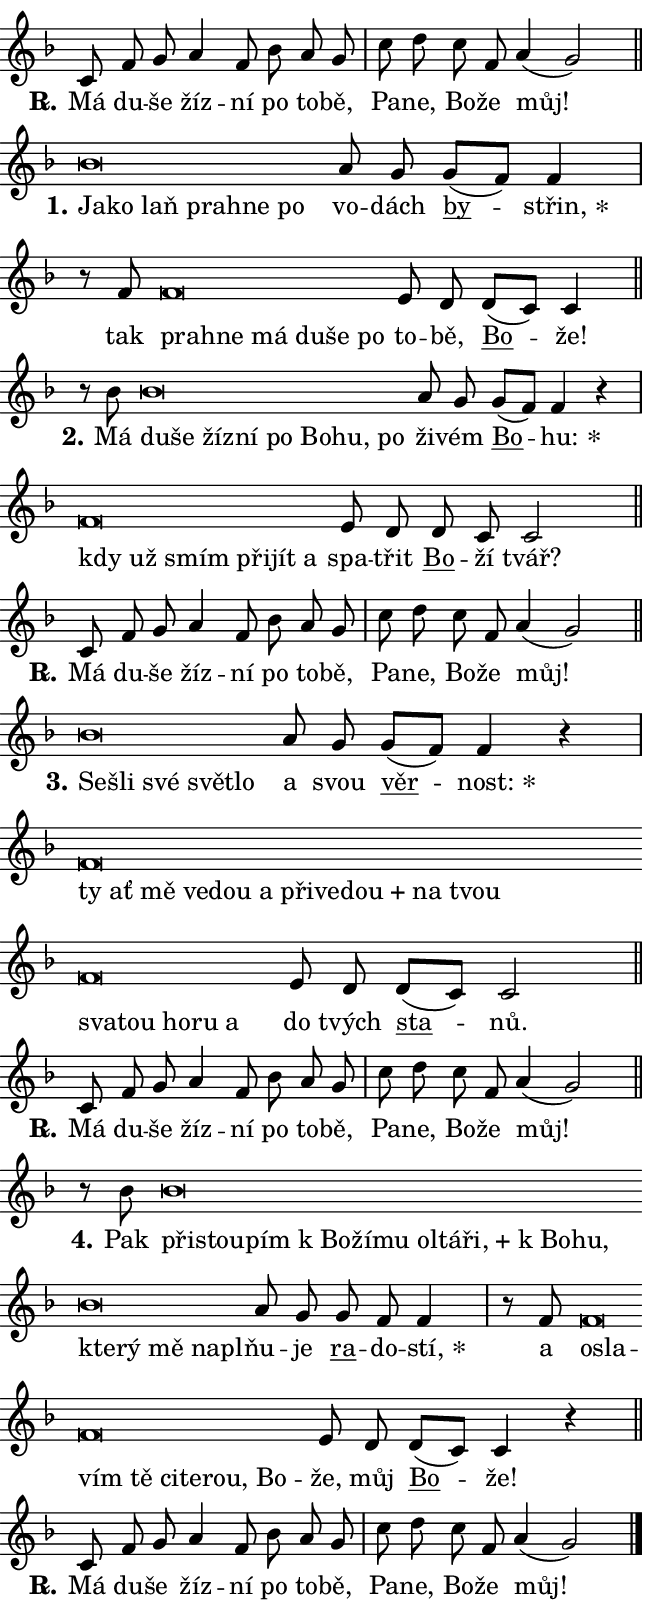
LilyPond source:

\version "2.24.0"
\header { tagline = "" }
\paper {
  indent = 0\cm
  top-margin = 0\cm
  right-margin = 0.13\cm % to fit lyric hyphens
  bottom-margin = 0\cm
  left-margin = 0\cm
  paper-width = 11\cm
  page-breaking = #ly:one-page-breaking
  system-system-spacing.basic-distance = #11
  score-system-spacing.basic-distance = #11
  ragged-last = ##f
}


%% Author: Thomas Morley
%% https://lists.gnu.org/archive/html/lilypond-user/2020-05/msg00002.html
#(define (line-position grob)
"Returns position of @var[grob} in current system:
   @code{'start}, if at first time-step
   @code{'end}, if at last time-step
   @code{'middle} otherwise
"
  (let* ((col (ly:item-get-column grob))
         (ln (ly:grob-object col 'left-neighbor))
         (rn (ly:grob-object col 'right-neighbor))
         (col-to-check-left (if (ly:grob? ln) ln col))
         (col-to-check-right (if (ly:grob? rn) rn col))
         (break-dir-left
           (and
             (ly:grob-property col-to-check-left 'non-musical #f)
             (ly:item-break-dir col-to-check-left)))
         (break-dir-right
           (and
             (ly:grob-property col-to-check-right 'non-musical #f)
             (ly:item-break-dir col-to-check-right))))
        (cond ((eqv? 1 break-dir-left) 'start)
              ((eqv? -1 break-dir-right) 'end)
              (else 'middle))))

#(define (tranparent-at-line-position vctor)
  (lambda (grob)
  "Relying on @code{line-position} select the relevant enry from @var{vctor}.
Used to determine transparency,"
    (case (line-position grob)
      ((end) (not (vector-ref vctor 0)))
      ((middle) (not (vector-ref vctor 1)))
      ((start) (not (vector-ref vctor 2))))))

noteHeadBreakVisibility =
#(define-music-function (break-visibility)(vector?)
"Makes @code{NoteHead}s transparent relying on @var{break-visibility}"
#{
  \override NoteHead.transparent =
    #(tranparent-at-line-position break-visibility)
#})

#(define delete-ledgers-for-transparent-note-heads
  (lambda (grob)
    "Reads whether a @code{NoteHead} is transparent.
If so this @code{NoteHead} is removed from @code{'note-heads} from
@var{grob}, which is supposed to be @code{LedgerLineSpanner}.
As a result ledgers are not printed for this @code{NoteHead}"
    (let* ((nhds-array (ly:grob-object grob 'note-heads))
           (nhds-list
             (if (ly:grob-array? nhds-array)
                 (ly:grob-array->list nhds-array)
                 '()))
           ;; Relies on the transparent-property being done before
           ;; Staff.LedgerLineSpanner.after-line-breaking is executed.
           ;; This is fragile ...
           (to-keep
             (remove
               (lambda (nhd)
                 (ly:grob-property nhd 'transparent #f))
               nhds-list)))
      ;; TODO find a better method to iterate over grob-arrays, similiar
      ;; to filter/remove etc for lists
      ;; For now rebuilt from scratch
      (set! (ly:grob-object grob 'note-heads)  '())
      (for-each
        (lambda (nhd)
          (ly:pointer-group-interface::add-grob grob 'note-heads nhd))
        to-keep))))

squashNotes = {
  \override NoteHead.X-extent = #'(-0.2 . 0.2)
  \override NoteHead.Y-extent = #'(-0.75 . 0)
  \override NoteHead.stencil =
    #(lambda (grob)
       (let ((pos (ly:grob-property grob 'staff-position)))
         (begin
           (if (< pos -7) (display "ERROR: Lower brevis then expected\n") (display ""))
           (if (<= pos -6) ly:text-interface::print ly:note-head::print))))
}
unSquashNotes = {
  \revert NoteHead.X-extent
  \revert NoteHead.Y-extent
  \revert NoteHead.stencil
}

hideNotes = \noteHeadBreakVisibility #begin-of-line-visible
unHideNotes = \noteHeadBreakVisibility #all-visible

% work-around for resetting accidentals
% https://lilypond.org/doc/v2.23/Documentation/notation/displaying-rhythms#unmetered-music
cadenzaMeasure = {
  \cadenzaOff
  \partial 1024 s1024
  \cadenzaOn
}

#(define-markup-command (accent layout props text) (markup?)
  "Underline accented syllable"
  (interpret-markup layout props
    #{\markup \override #'(offset . 4.3) \underline { #text }#}))

responsum = \markup \concat {
  "R" \hspace #-1.05 \path #0.1 #'((moveto 0 0.07) (lineto 0.9 0.8)) \hspace #0.05 "."
}

spaceSize = #0.6828661417322834 % exact space size for TeX Gyre Schola

\layout {
  \context {
    \Staff
    \remove "Time_signature_engraver"
    \override LedgerLineSpanner.after-line-breaking = #delete-ledgers-for-transparent-note-heads
  }
  \context {
    \Lyrics {
      \override LyricSpace.minimum-distance = \spaceSize
      \override LyricText.font-name = #"TeX Gyre Schola"
      \override LyricText.font-size = 1
      \override StanzaNumber.font-name = #"TeX Gyre Schola Bold"
      \override StanzaNumber.font-size = 1
    }
  }
  \context {
    \Score 
    \override NoteHead.text =
      #(lambda (grob) 
        (let ((pos (ly:grob-property grob 'staff-position)))
          #{\markup {
            \combine
              \halign #-0.55 \raise #(if (= pos -6) 0 0.5) \override #'(thickness . 2) \draw-line #'(3.2 . 0)
              \musicglyph "noteheads.sM1"
          }#}))
  }
}

% magnetic-lyrics.ily
%
%   written by
%     Jean Abou Samra <jean@abou-samra.fr>
%     Werner Lemberg <wl@gnu.org>
%
%   adapted by
%     Jiri Hon <jiri.hon@gmail.com>
%
% Version 2022-Apr-15

% https://www.mail-archive.com/lilypond-user@gnu.org/msg149350.html

#(define (Left_hyphen_pointer_engraver context)
   "Collect syllable-hyphen-syllable occurrences in lyrics and store
them in properties.  This engraver only looks to the left.  For
example, if the lyrics input is @code{foo -- bar}, it does the
following.

@itemize @bullet
@item
Set the @code{text} property of the @code{LyricHyphen} grob between
@q{foo} and @q{bar} to @code{foo}.

@item
Set the @code{left-hyphen} property of the @code{LyricText} grob with
text @q{foo} to the @code{LyricHyphen} grob between @q{foo} and
@q{bar}.
@end itemize

Use this auxiliary engraver in combination with the
@code{lyric-@/text::@/apply-@/magnetic-@/offset!} hook."
   (let ((hyphen #f)
         (text #f))
     (make-engraver
      (acknowledgers
       ((lyric-syllable-interface engraver grob source-engraver)
        (set! text grob)))
      (end-acknowledgers
       ((lyric-hyphen-interface engraver grob source-engraver)
        ;(when (not (grob::has-interface grob 'lyric-space-interface))
          (set! hyphen grob)));)
      ((stop-translation-timestep engraver)
       (when (and text hyphen)
         (ly:grob-set-object! text 'left-hyphen hyphen))
       (set! text #f)
       (set! hyphen #f)))))

#(define (lyric-text::apply-magnetic-offset! grob)
   "If the space between two syllables is less than the value in
property @code{LyricText@/.details@/.squash-threshold}, move the right
syllable to the left so that it gets concatenated with the left
syllable.

Use this function as a hook for
@code{LyricText@/.after-@/line-@/breaking} if the
@code{Left_@/hyphen_@/pointer_@/engraver} is active."
   (let ((hyphen (ly:grob-object grob 'left-hyphen #f)))
     (when hyphen
       (let ((left-text (ly:spanner-bound hyphen LEFT)))
         (when (grob::has-interface left-text 'lyric-syllable-interface)
           (let* ((common (ly:grob-common-refpoint grob left-text X))
                  (this-x-ext (ly:grob-extent grob common X))
                  (left-x-ext
                   (begin
                     ;; Trigger magnetism for left-text.
                     (ly:grob-property left-text 'after-line-breaking)
                     (ly:grob-extent left-text common X)))
                  ;; `delta` is the gap width between two syllables.
                  (delta (- (interval-start this-x-ext)
                            (interval-end left-x-ext)))
                  (details (ly:grob-property grob 'details))
                  (threshold (assoc-get 'squash-threshold details 0.2)))
             (when (< delta threshold)
               (let* (;; We have to manipulate the input text so that
                      ;; ligatures crossing syllable boundaries are not
                      ;; disabled.  For languages based on the Latin
                      ;; script this is essentially a beautification.
                      ;; However, for non-Western scripts it can be a
                      ;; necessity.
                      (lt (ly:grob-property left-text 'text))
                      (rt (ly:grob-property grob 'text))
                      (is-space (grob::has-interface hyphen 'lyric-space-interface))
                      (space (if is-space " " ""))
                      (extra-delta (if is-space spaceSize 0))
                      ;; Append new syllable.
                      (ltrt-space (if (and (string? lt) (string? rt))
                                (string-append lt space rt)
                                (make-concat-markup (list lt space rt))))
                      ;; Right-align `ltrt` to the right side.
                      (ltrt-space-markup (grob-interpret-markup
                               grob
                               (make-translate-markup
                                (cons (interval-length this-x-ext) 0)
                                (make-right-align-markup ltrt-space)))))
                 (begin
                   ;; Don't print `left-text`.
                   (ly:grob-set-property! left-text 'stencil #f)
                   ;; Set text and stencil (which holds all collected
                   ;; syllables so far) and shift it to the left.
                   (ly:grob-set-property! grob 'text ltrt-space)
                   (ly:grob-set-property! grob 'stencil ltrt-space-markup)
                   (ly:grob-translate-axis! grob (- (- delta extra-delta)) X))))))))))


#(define (lyric-hyphen::displace-bounds-first grob)
   ;; Make very sure this callback isn't triggered too early.
   (let ((left (ly:spanner-bound grob LEFT))
         (right (ly:spanner-bound grob RIGHT)))
     (ly:grob-property left 'after-line-breaking)
     (ly:grob-property right 'after-line-breaking)
     (ly:lyric-hyphen::print grob)))

squashThreshold = #0.4

\layout {
  \context {
    \Lyrics
    \consists #Left_hyphen_pointer_engraver
    \override LyricText.after-line-breaking =
      #lyric-text::apply-magnetic-offset!
    \override LyricHyphen.stencil = #lyric-hyphen::displace-bounds-first
    \override LyricText.details.squash-threshold = \squashThreshold
    \override LyricHyphen.minimum-distance = 0
    \override LyricHyphen.minimum-length = \squashThreshold
  }
}

squashText = \override LyricText.details.squash-threshold = 9999
unSquashText = \override LyricText.details.squash-threshold = \squashThreshold

leftText = \override LyricText.self-alignment-X = #LEFT
unLeftText = \revert LyricText.self-alignment-X

starOffset = #(lambda (grob) 
                (let ((x_offset (ly:self-alignment-interface::aligned-on-x-parent grob)))
                  (if (= x_offset 0) 0 (+ x_offset 1.2))))

star = #(define-music-function (syllable)(string?)
"Append star separator at the end of a syllable"
#{
  \once \override LyricText.X-offset = #starOffset
  \lyricmode { \markup {
    #syllable
    \override #'((font-name . "TeX Gyre Schola Bold")) \hspace #0.2 \lower #0.65 \larger "*"
  } }
#})

starAccent = #(define-music-function (syllable)(string?)
"Append star separator at the end of a syllable and make accent"
#{
  \once \override LyricText.X-offset = #starOffset
  \lyricmode { \markup {
    \accent #syllable
    \override #'((font-name . "TeX Gyre Schola Bold")) \hspace #0.2 \lower #0.65 \larger "*"
  } }
#})

breath = #(define-music-function (syllable)(string?)
"Append breathing indicator at the end of a syllable"
#{
  \lyricmode { \markup { #syllable "+" } }
#})

optionalBreath = #(define-music-function (syllable)(string?)
"Append optional breathing indicator at the end of a syllable"
#{
  \lyricmode { \markup { #syllable "(+)" } }
#})


\score {
    <<
        \new Voice = "melody" { \cadenzaOn \key f \major \relative { c'8 f g a4 f8 bes a g \cadenzaMeasure \bar "|" c d \bar "" c f, \bar "" a4( g2) \cadenzaMeasure \bar "||" \break } }
        \new Lyrics \lyricsto "melody" { \lyricmode { \set stanza = \responsum
Má du -- še žíz -- ní po to -- bě, Pa -- ne, Bo -- že můj! } }
    >>
    \layout {}
}

\score {
    <<
        \new Voice = "melody" { \cadenzaOn \key f \major \relative { \squashNotes bes'\breve*1/16 \hideNotes \breve*1/16 \bar "" \breve*1/16 \bar "" \breve*1/16 \bar "" \breve*1/16 \breve*1/16 \bar "" \unHideNotes \unSquashNotes a8 g \bar "" g[( f)] f4 \cadenzaMeasure \bar "|" r8 f \squashNotes f\breve*1/16 \hideNotes \breve*1/16 \bar "" \breve*1/16 \bar "" \breve*1/16 \bar "" \breve*1/16 \breve*1/16 \bar "" \unHideNotes \unSquashNotes e8 d \bar "" d[( c)] c4 \cadenzaMeasure \bar "||" \break } }
        \new Lyrics \lyricsto "melody" { \lyricmode { \set stanza = "1."
\leftText Ja -- \squashText ko laň pra -- hne po \unLeftText \unSquashText vo -- dách \markup \accent by -- \star střin, tak \leftText pra -- \squashText hne má du -- še po \unLeftText \unSquashText to -- bě, \markup \accent Bo -- že! } }
    >>
    \layout {}
}

\score {
    <<
        \new Voice = "melody" { \cadenzaOn \key f \major \relative { r8 bes' \squashNotes bes\breve*1/16 \hideNotes \breve*1/16 \bar "" \breve*1/16 \bar "" \breve*1/16 \bar "" \breve*1/16 \bar "" \breve*1/16 \bar "" \breve*1/16 \breve*1/16 \bar "" \unHideNotes \unSquashNotes a8 g \bar "" g[( f)] f4 r \cadenzaMeasure \bar "|" \squashNotes f\breve*1/16 \hideNotes \breve*1/16 \bar "" \breve*1/16 \bar "" \breve*1/16 \bar "" \breve*1/16 \breve*1/16 \bar "" \unHideNotes \unSquashNotes e8 d \bar "" d c c2 \cadenzaMeasure \bar "||" \break } }
        \new Lyrics \lyricsto "melody" { \lyricmode { \set stanza = "2."
Má \leftText du -- \squashText še žíz -- ní po Bo -- hu, po \unLeftText \unSquashText ži -- vém \markup \accent Bo -- \star hu: \leftText kdy \squashText už smím při -- jít a \unLeftText \unSquashText spa -- třit \markup \accent Bo -- ží tvář? } }
    >>
    \layout {}
}

\score {
    <<
        \new Voice = "melody" { \cadenzaOn \key f \major \relative { c'8 f g a4 f8 bes a g \cadenzaMeasure \bar "|" c d \bar "" c f, \bar "" a4( g2) \cadenzaMeasure \bar "||" \break } }
        \new Lyrics \lyricsto "melody" { \lyricmode { \set stanza = \responsum
Má du -- še žíz -- ní po to -- bě, Pa -- ne, Bo -- že můj! } }
    >>
    \layout {}
}

\score {
    <<
        \new Voice = "melody" { \cadenzaOn \key f \major \relative { \squashNotes bes'\breve*1/16 \hideNotes \breve*1/16 \bar "" \breve*1/16 \bar "" \breve*1/16 \breve*1/16 \bar "" \unHideNotes \unSquashNotes a8 g \bar "" g[( f)] f4 r \cadenzaMeasure \bar "|" \squashNotes f\breve*1/16 \hideNotes \breve*1/16 \bar "" \breve*1/16 \bar "" \breve*1/16 \bar "" \breve*1/16 \bar "" \breve*1/16 \bar "" \breve*1/16 \bar "" \breve*1/16 \bar "" \breve*1/16 \bar "" \breve*1/16 \bar "" \breve*1/16 \bar "" \breve*1/16 \bar "" \breve*1/16 \bar "" \breve*1/16 \bar "" \breve*1/16 \breve*1/16 \bar "" \unHideNotes \unSquashNotes e8 d \bar "" d[( c)] c2 \cadenzaMeasure \bar "||" \break } }
        \new Lyrics \lyricsto "melody" { \lyricmode { \set stanza = "3."
\leftText Se -- \squashText šli své svět -- lo \unLeftText \unSquashText a svou \markup \accent věr -- \star nost: \leftText ty \squashText ať mě ve -- dou a při -- ve -- \breath "dou" na tvou sva -- tou ho -- ru a \unLeftText \unSquashText do tvých \markup \accent sta -- nů. } }
    >>
    \layout {}
}

\score {
    <<
        \new Voice = "melody" { \cadenzaOn \key f \major \relative { c'8 f g a4 f8 bes a g \cadenzaMeasure \bar "|" c d \bar "" c f, \bar "" a4( g2) \cadenzaMeasure \bar "||" \break } }
        \new Lyrics \lyricsto "melody" { \lyricmode { \set stanza = \responsum
Má du -- še žíz -- ní po to -- bě, Pa -- ne, Bo -- že můj! } }
    >>
    \layout {}
}

\score {
    <<
        \new Voice = "melody" { \cadenzaOn \key f \major \relative { r8 bes' \squashNotes bes\breve*1/16 \hideNotes \breve*1/16 \bar "" \breve*1/16 \bar "" \breve*1/16 \bar "" \breve*1/16 \bar "" \breve*1/16 \bar "" \breve*1/16 \bar "" \breve*1/16 \bar "" \breve*1/16 \bar "" \breve*1/16 \bar "" \breve*1/16 \bar "" \breve*1/16 \bar "" \breve*1/16 \bar "" \breve*1/16 \bar "" \breve*1/16 \breve*1/16 \bar "" \unHideNotes \unSquashNotes a8 g \bar "" g f f4 \cadenzaMeasure \bar "|" r8 f \squashNotes f\breve*1/16 \hideNotes \breve*1/16 \bar "" \breve*1/16 \bar "" \breve*1/16 \bar "" \breve*1/16 \bar "" \breve*1/16 \bar "" \breve*1/16 \breve*1/16 \bar "" \unHideNotes \unSquashNotes e8 d \bar "" d[( c)] c4 r \cadenzaMeasure \bar "||" \break } }
        \new Lyrics \lyricsto "melody" { \lyricmode { \set stanza = "4."
Pak \leftText při -- \squashText stou -- pím "k Bo" -- ží -- mu ol -- tá -- \breath "ři," "k Bo" -- hu, kte -- rý mě na -- pl -- \unLeftText \unSquashText ňu -- je \markup \accent ra -- do -- \star stí, a \leftText o -- \squashText sla -- vím tě ci -- te -- rou, Bo -- \unLeftText \unSquashText že, můj \markup \accent Bo -- že! } }
    >>
    \layout {}
}

\score {
    <<
        \new Voice = "melody" { \cadenzaOn \key f \major \relative { c'8 f g a4 f8 bes a g \cadenzaMeasure \bar "|" c d \bar "" c f, \bar "" a4( g2) \cadenzaMeasure \bar "||" \break } \bar "|." }
        \new Lyrics \lyricsto "melody" { \lyricmode { \set stanza = \responsum
Má du -- še žíz -- ní po to -- bě, Pa -- ne, Bo -- že můj! } }
    >>
    \layout {}
}
